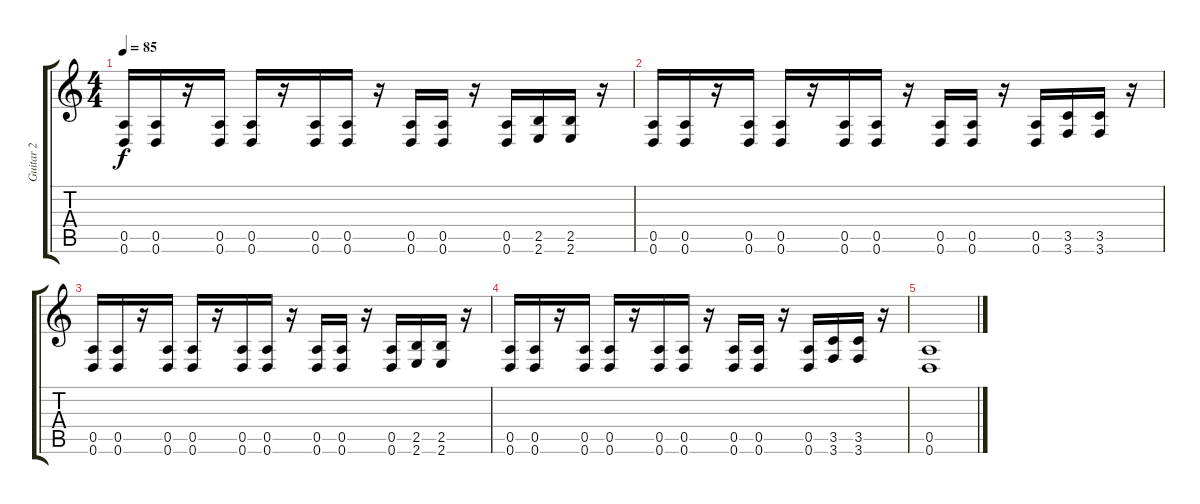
\track ("Guitar 2" "Guitar 2") {instrument distortionguitar}
\staff {score tabs}
\tuning (E4 B3 G3 D3 A2 D2) {hide}
\ts (4 4)
\tempo 85
\clef g2
\ks c
(0.5 0.6).16{dy f} (0.5 0.6).16 r.16 (0.5 0.6).16 (0.5 0.6).16 r.16 (0.5 0.6).16 (0.5 0.6).16 r.16 (0.5 0.6).16 (0.5 0.6).16 r.16 (0.5 0.6).16 (2.5 2.6).16 (2.5 2.6).16 r.16 |
(0.5 0.6).16 (0.5 0.6).16 r.16 (0.5 0.6).16 (0.5 0.6).16 r.16 (0.5 0.6).16 (0.5 0.6).16 r.16 (0.5 0.6).16 (0.5 0.6).16 r.16 (0.5 0.6).16 (3.5 3.6).16 (3.5 3.6).16 r.16 |
(0.5 0.6).16 (0.5 0.6).16 r.16 (0.5 0.6).16 (0.5 0.6).16 r.16 (0.5 0.6).16 (0.5 0.6).16 r.16 (0.5 0.6).16 (0.5 0.6).16 r.16 (0.5 0.6).16 (2.5 2.6).16 (2.5 2.6).16 r.16 |
(0.5 0.6).16 (0.5 0.6).16 r.16 (0.5 0.6).16 (0.5 0.6).16 r.16 (0.5 0.6).16 (0.5 0.6).16 r.16 (0.5 0.6).16 (0.5 0.6).16 r.16 (0.5 0.6).16 (3.5 3.6).16 (3.5 3.6).16 r.16 |
(0.5 0.6).1
